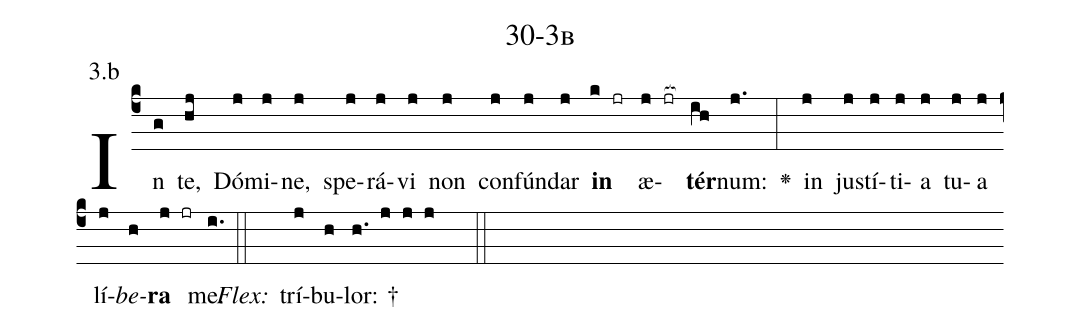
name: 30-3b;
annotation: 3.b;
%%
(c4)In(g) te,(hj) Dó(j)mi(j)ne,(j) spe(j)rá(j)vi(j) non(j) con(j)fún(j)dar(j) <b>in</b>(k jr) æ(j jr[ocb:1{])<b>tér</b>(ih[ocb:0}])num:(j.) <v>\greheightstar</v>(:) in(j) jus(j)tí(j)ti(j)a(j) tu(j)a(j) lí(j)<i>be</i>(h)<b>ra</b>(j jr) me.(i.) (::)
<i>Flex:</i>()  trí(j)bu(h)lor: †(h. j j j  ::)

%E(j) u(j) o(j) u(h) a(j) e.(i.) (::)
